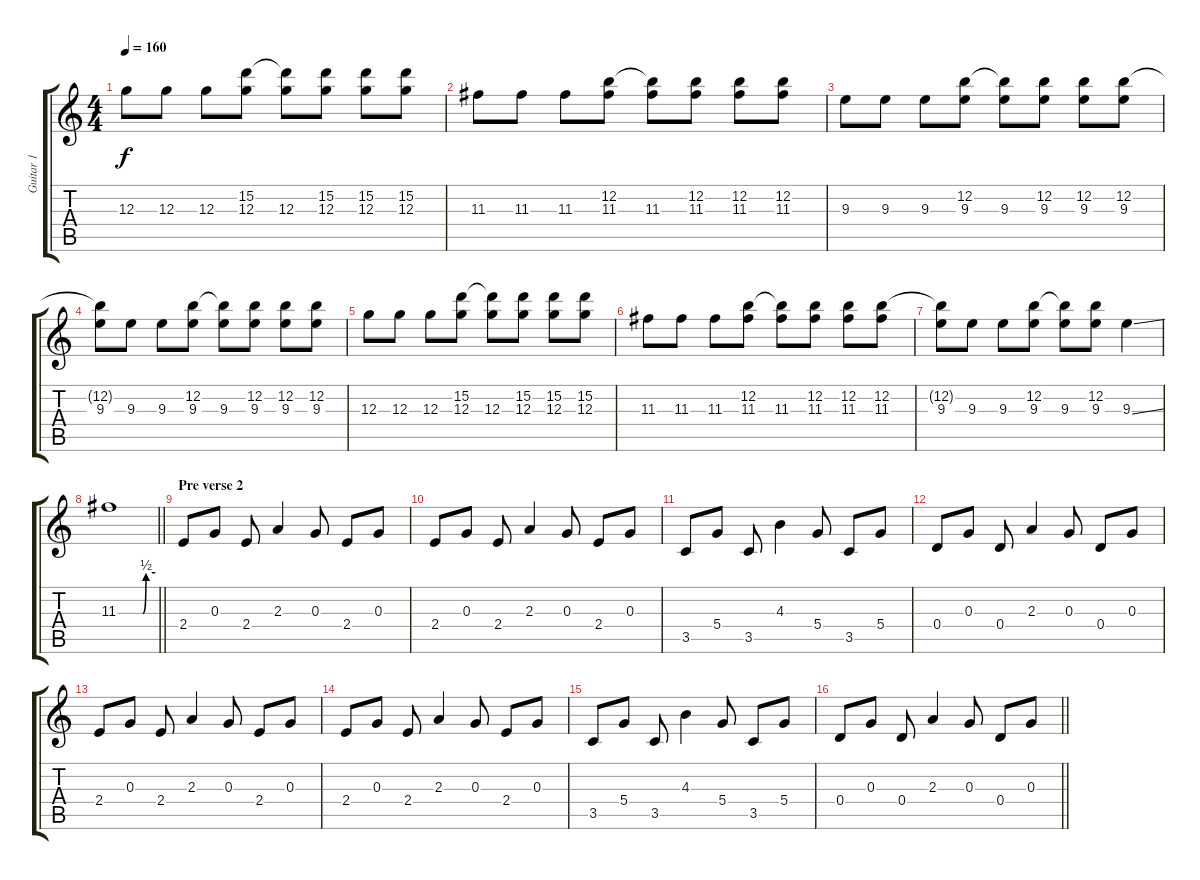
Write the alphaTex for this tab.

\track ("Guitar 1" "Guitar 1") {instrument distortionguitar}
\staff {score tabs}
\tuning (E4 B3 G3 D3 A2 D2) {hide}
\ts (4 4)
\tempo 160
\clef g2
\ks c
12.3.8{dy f} 12.3.8 12.3.8 (15.2 12.3).8 (15.2{t} 12.3).8 (15.2 12.3).8 (15.2 12.3).8 (15.2 12.3).8 |
11.3.8 11.3.8 11.3.8 (12.2 11.3).8 (12.2{t} 11.3).8 (12.2 11.3).8 (12.2 11.3).8 (12.2 11.3).8 |
9.3.8 9.3.8 9.3.8 (12.2 9.3).8 (12.2{t} 9.3).8 (12.2 9.3).8 (12.2 9.3).8 (12.2 9.3).8 |
(12.2{t} 9.3).8 9.3.8 9.3.8 (12.2 9.3).8 (12.2{t} 9.3).8 (12.2 9.3).8 (12.2 9.3).8 (12.2 9.3).8 |
12.3.8 12.3.8 12.3.8 (15.2 12.3).8 (15.2{t} 12.3).8 (15.2 12.3).8 (15.2 12.3).8 (15.2 12.3).8 |
11.3.8 11.3.8 11.3.8 (12.2 11.3).8 (12.2{t} 11.3).8 (12.2 11.3).8 (12.2 11.3).8 (12.2 11.3).8 |
(12.2{t} 9.3).8 9.3.8 9.3.8 (12.2 9.3).8 (12.2{t} 9.3).8 (12.2 9.3).8 9.3{ss}.4 |
\barLineRight lightlight
11.3{be (custom 0 0 40 0 45 2 60 2)}.1 |
\section ("" "Pre verse 2")
2.4.8{volume 11 instrument electricguitarclean} 0.3.8 2.4.8 2.3.4 0.3.8 2.4.8 0.3.8 |
2.4.8 0.3.8 2.4.8 2.3.4 0.3.8 2.4.8 0.3.8 |
3.5.8 5.4.8 3.5.8 4.3.4 5.4.8 3.5.8 5.4.8 |
0.4.8 0.3.8 0.4.8 2.3.4 0.3.8 0.4.8 0.3.8 |
2.4.8 0.3.8 2.4.8 2.3.4 0.3.8 2.4.8 0.3.8 |
2.4.8 0.3.8 2.4.8 2.3.4 0.3.8 2.4.8 0.3.8 |
3.5.8 5.4.8 3.5.8 4.3.4 5.4.8 3.5.8 5.4.8 |
\barLineRight lightlight
0.4.8 0.3.8 0.4.8 2.3.4 0.3.8 0.4.8 0.3.8
